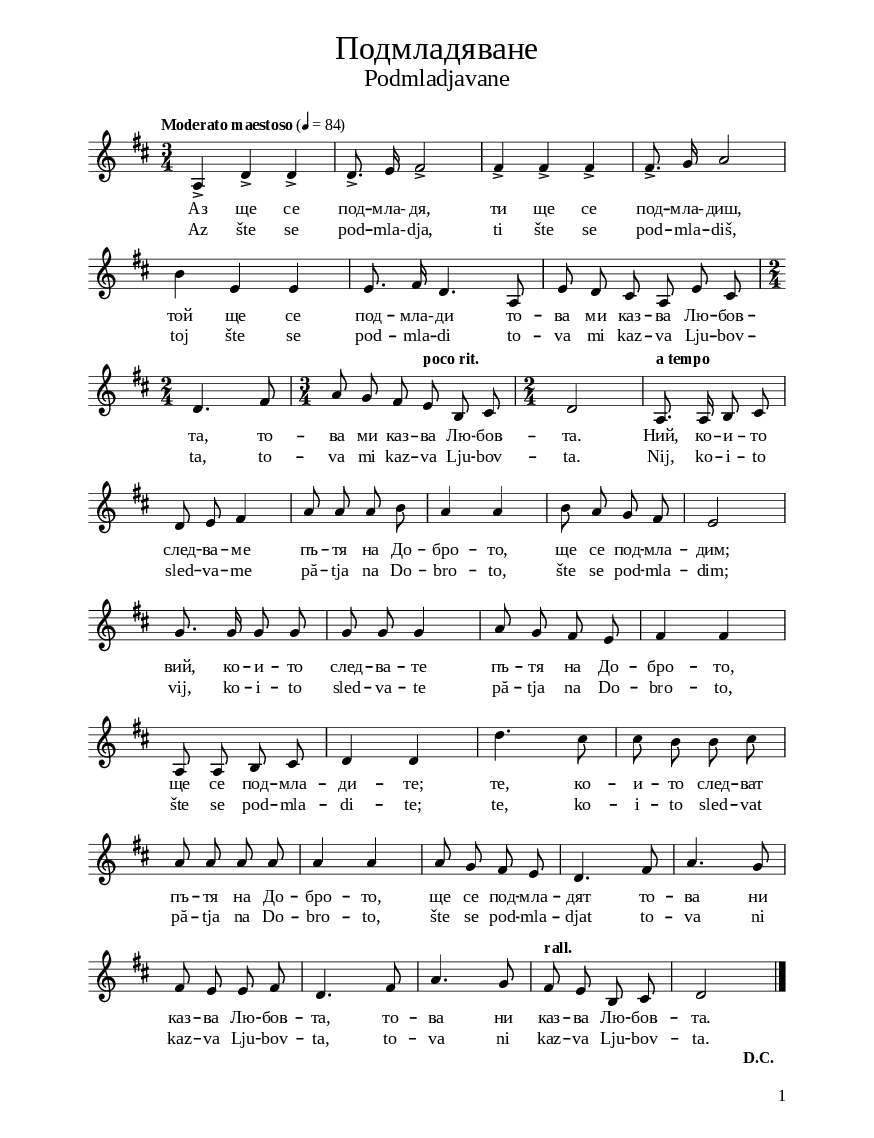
\version "2.24.1"

% include paper part and global functions
\include "include/globals.ily"

\bookpart {
  \label #'ref119
  \tocItem \markup "Подмладяване – Podmladjavane"
  \include "include/bookpart-paper.ily"
  \score {
    \include "include/score-layout.ily"

    \new Voice \absolute {
      \clef treble
      \key d \major
      \time 3/4
      \tempoFunc "Moderato maestoso" 4 "84"
      \autoBeamOff
      a4 -> d'4 ->  % 2
      d'4 -> | d'8. -> e'16  % 3
      fis'2 -> | % 4
      fis'4 -> fis'4 ->  % 5
      fis'4 -> | fis'8. -> g'16  % 6
      a'2 \break |

      b'4 e'4  % 8
      e'4 | e'8. fis'16  % 9
      d'4. a8 | e'8  d'8 cis'8 a8 e'8 cis'8 \break | % 11
      \time 2/4  d'4. fis'8 | % 12
      \time 3/4  a'8 g'8 fis'8 \tempo "poco rit." e'8 b8 cis'8
      | % 13
      \time 2/4  d'2 | % 14
      \tempo "a tempo" a8. a16 b8 cis'8 \break | % 15
      d'8 e'8 fis'4 | % 16
      a'8 a'8 a'8 b'8 | % 17
      a'4 a'4 | % 18
      b'8 a'8 g'8 fis'8 | % 19
      e'2 \break |
      g'8. g'16 g'8 g'8 | % 21
      g'8 g'8 g'4 | % 22
      a'8 g'8 fis'8 e'8 | % 23
      fis'4 fis'4 \break | % 24
      a8 a8 b8 cis'8 | % 25
      d'4 d'4 | % 26
      d''4. cis''8 | % 27
      cis''8 b'8 b'8 cis''8 \break | % 28
      a'8 a'8 a'8 a'8 | % 29
      a'4 a'4 |
      a'8 g'8 fis'8 e'8 | % 31
      d'4. fis'8 | % 32
      a'4. g'8 \break | % 33
      fis'8 e'8 e'8 fis'8 | % 34
      d'4. fis'8 | % 35
      a'4. g'8 | % 36
       \tempo "rall." fis'8 e'8 b8 cis'8 | % 37
      d'2  \bar "|."
    }

    \addlyrics {Аз   ще   се 
   под  --  "мла-"  --  дя,   ти   ще   се   под  --  "мла-"  --  диш, 
   той   ще   се   под  --  "мла-"  --  ди   то  --  ва   ми   каз  --
   ва   Лю  --  бов  --  та,   то  --  ва   ми   каз  --  ва   Лю  --
   бов  --  та.   Ний,   ко  --  и  --  то   след  --  ва  --  ме 
   пъ  --  тя   на   До  --  бро  --  то,   ще   се   под  --  мла  --
   дим;   вий,   ко  --  и  --  то   след  --  ва  --  те   пъ  --
   тя   на   До  --  бро  --  то,   ще   се   под  --  мла  --  ди  --
   те;   те,   ко  --  и  --  то   след  --  ват   пъ  --  тя   на 
   До  --  бро  --  то,   ще   се   под  --  мла  --  дят   то  --
   ва   ни   каз  --  ва   Лю  --  бов  --  та,   то  --  ва   ни 
   каз  --  ва   Лю  --  бов  --  та. }
      \addlyrics {Az   šte   se 
   pod  --  "mla-"  --  dja,   ti   šte   se   pod  --  mla  --  diš, 
   toj   šte   se   pod  --  mla  --  di   to  --  va   mi   kaz  --
   va   Lju  --  bov  --  ta,   to  --  va   mi   kaz  --  va   Lju  --
   bov  --  ta.   Nij,   ko  --  i  --  to   sled  --  va  --  me 
   pă  --  tja   na   Do  --  bro  --  to,   šte   se   pod  --  mla  --
   dim;   vij,   ko  --  i  --  to   sled  --  va  --  te   pă  --
   tja   na   Do  --  bro  --  to,   šte   se   pod  --  mla  --  di  --
   te;   te,   ko  --  i  --  to   sled  --  vat   pă  --  tja   na 
   Do  --  bro  --  to,   šte   se   pod  --  mla  --  djat   to  --
   va   ni   kaz  --  va   Lju  --  bov  --  ta,   to  --  va   ni 
   kaz  --  va   Lju  --  bov  --  ta. }

    \header {
      title = \titleFunc "Подмладяване" "Podmladjavane"
    }

    \midi{}

  } % score

  \markup \dc-one "D.C."

  \pageBreak

  % include foreign translation(s) of the song
 \version "2.22.1"

\markup \fill-line { \fontsize #deTitleFontSize "Ich werde mich verjüngen" }
\markup \null
\markup \null
\markup \fontsize #deCoupletFontSize {
  \hspace #14
    \override #`(baseline-skip . ,deCoupletBaselineSkip)

  \column {
    \line { " " }






 \line { " " Ich werde mich verjüngen,  }

 \line { " " du wirst dich verjüngen,  }

 \line { " " er wird sich verjüngen.  }

 \line { " " Das sagte mir die Liebe.  }

 \line { " " Wir, die wir den Weg des Guten befolgen, }

 \line { " " werden uns verjüngen,  }

 \line { " " ihr, die ihr den Weg des Guten befolgt, }

 \line { " " werdet euch verjüngen. }

 \line { " " Das sagte mir die Liebe. }

 \line { " " Das sagte mit die Liebe.  }

  }
}


} % bookpart
